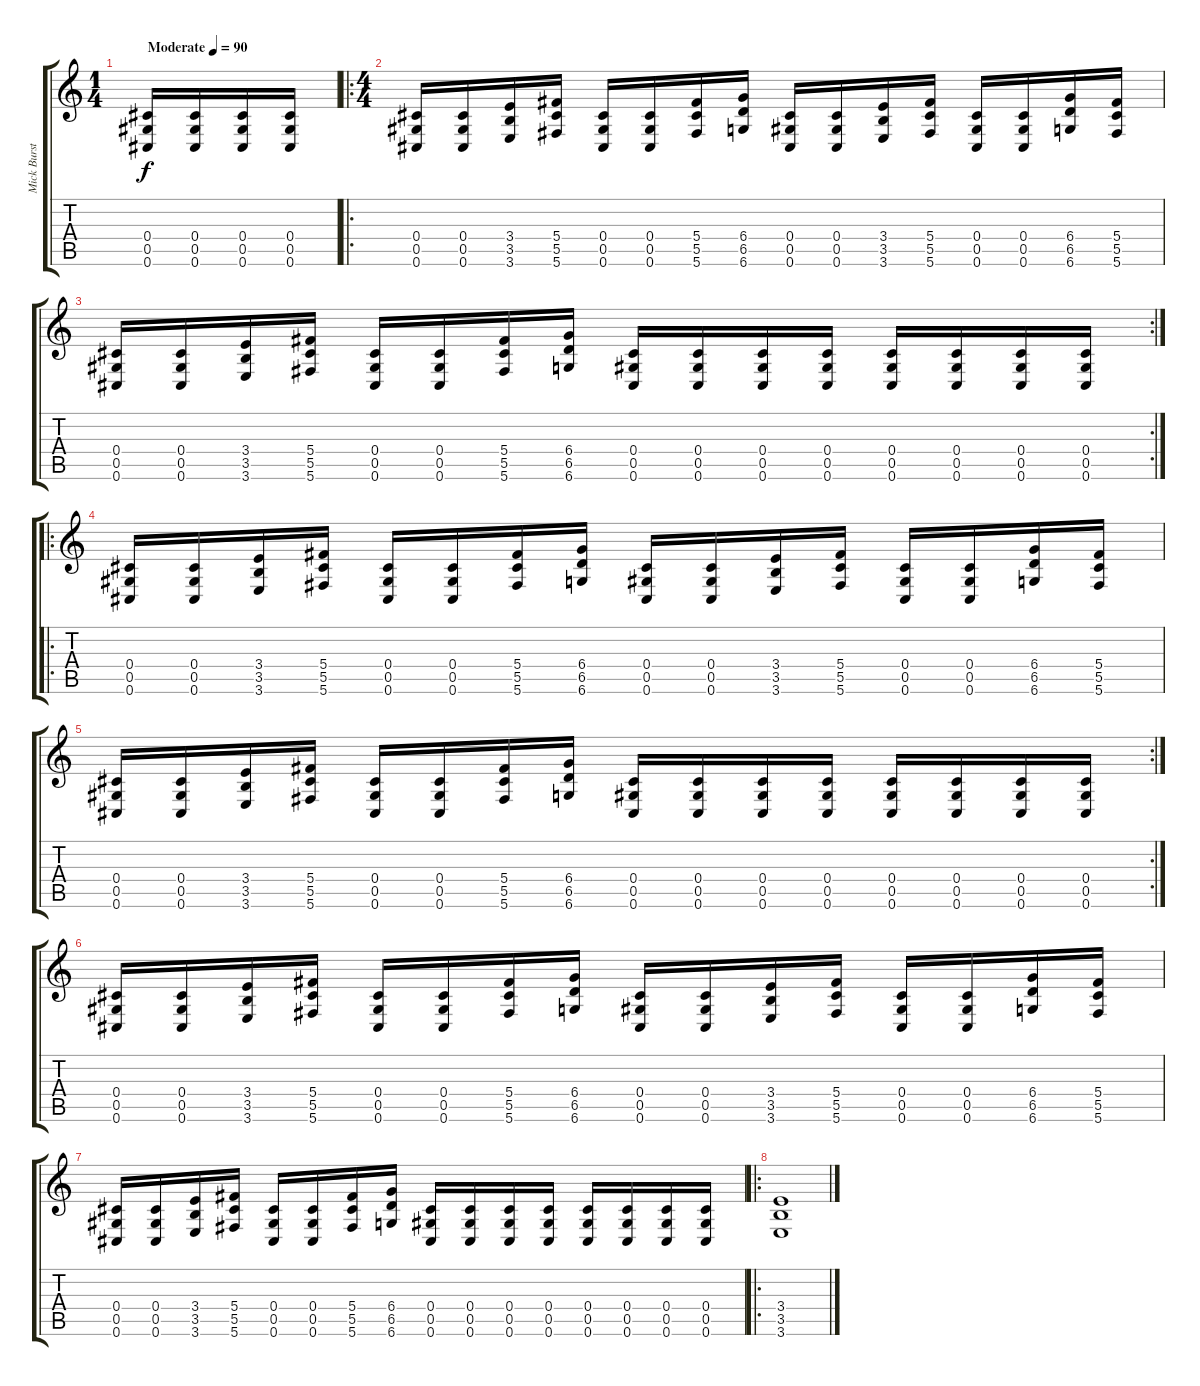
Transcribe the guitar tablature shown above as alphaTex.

\track ("Mick Burston" "Mick Burst") {instrument overdrivenguitar}
\staff {score tabs}
\tuning (Eb4 Bb3 Gb3 Db3 Ab2 Db2) {hide}
\ts (1 4)
\tempo (90 "Moderate")
\clef g2
\ks c
(0.4 0.5 0.6).16{dy f instrument overdrivenguitar} (0.4 0.5 0.6).16 (0.4 0.5 0.6).16 (0.4 0.5 0.6).16 |
\ro
\ts (4 4)
(0.4 0.5 0.6).16 (0.4 0.5 0.6).16 (3.4 3.5 3.6).16 (5.4 5.5 5.6).16 (0.4 0.5 0.6).16 (0.4 0.5 0.6).16 (5.4 5.5 5.6).16 (6.4 6.5 6.6).16 (0.4 0.5 0.6).16 (0.4 0.5 0.6).16 (3.4 3.5 3.6).16 (5.4 5.5 5.6).16 (0.4 0.5 0.6).16 (0.4 0.5 0.6).16 (6.4 6.5 6.6).16 (5.4 5.5 5.6).16 |
\rc 2
(0.4 0.5 0.6).16 (0.4 0.5 0.6).16 (3.4 3.5 3.6).16 (5.4 5.5 5.6).16 (0.4 0.5 0.6).16 (0.4 0.5 0.6).16 (5.4 5.5 5.6).16 (6.4 6.5 6.6).16 (0.4 0.5 0.6).16 (0.4 0.5 0.6).16 (0.4 0.5 0.6).16 (0.4 0.5 0.6).16 (0.4 0.5 0.6).16 (0.4 0.5 0.6).16 (0.4 0.5 0.6).16 (0.4 0.5 0.6).16 |
\ro
(0.4 0.5 0.6).16 (0.4 0.5 0.6).16 (3.4 3.5 3.6).16 (5.4 5.5 5.6).16 (0.4 0.5 0.6).16 (0.4 0.5 0.6).16 (5.4 5.5 5.6).16 (6.4 6.5 6.6).16 (0.4 0.5 0.6).16 (0.4 0.5 0.6).16 (3.4 3.5 3.6).16 (5.4 5.5 5.6).16 (0.4 0.5 0.6).16 (0.4 0.5 0.6).16 (6.4 6.5 6.6).16 (5.4 5.5 5.6).16 |
\rc 2
(0.4 0.5 0.6).16 (0.4 0.5 0.6).16 (3.4 3.5 3.6).16 (5.4 5.5 5.6).16 (0.4 0.5 0.6).16 (0.4 0.5 0.6).16 (5.4 5.5 5.6).16 (6.4 6.5 6.6).16 (0.4 0.5 0.6).16 (0.4 0.5 0.6).16 (0.4 0.5 0.6).16 (0.4 0.5 0.6).16 (0.4 0.5 0.6).16 (0.4 0.5 0.6).16 (0.4 0.5 0.6).16 (0.4 0.5 0.6).16 |
(0.4 0.5 0.6).16 (0.4 0.5 0.6).16 (3.4 3.5 3.6).16 (5.4 5.5 5.6).16 (0.4 0.5 0.6).16 (0.4 0.5 0.6).16 (5.4 5.5 5.6).16 (6.4 6.5 6.6).16 (0.4 0.5 0.6).16 (0.4 0.5 0.6).16 (3.4 3.5 3.6).16 (5.4 5.5 5.6).16 (0.4 0.5 0.6).16 (0.4 0.5 0.6).16 (6.4 6.5 6.6).16 (5.4 5.5 5.6).16 |
(0.4 0.5 0.6).16 (0.4 0.5 0.6).16 (3.4 3.5 3.6).16 (5.4 5.5 5.6).16 (0.4 0.5 0.6).16 (0.4 0.5 0.6).16 (5.4 5.5 5.6).16 (6.4 6.5 6.6).16 (0.4 0.5 0.6).16 (0.4 0.5 0.6).16 (0.4 0.5 0.6).16 (0.4 0.5 0.6).16 (0.4 0.5 0.6).16 (0.4 0.5 0.6).16 (0.4 0.5 0.6).16 (0.4 0.5 0.6).16 |
\ro
(3.4 3.5 3.6).1
